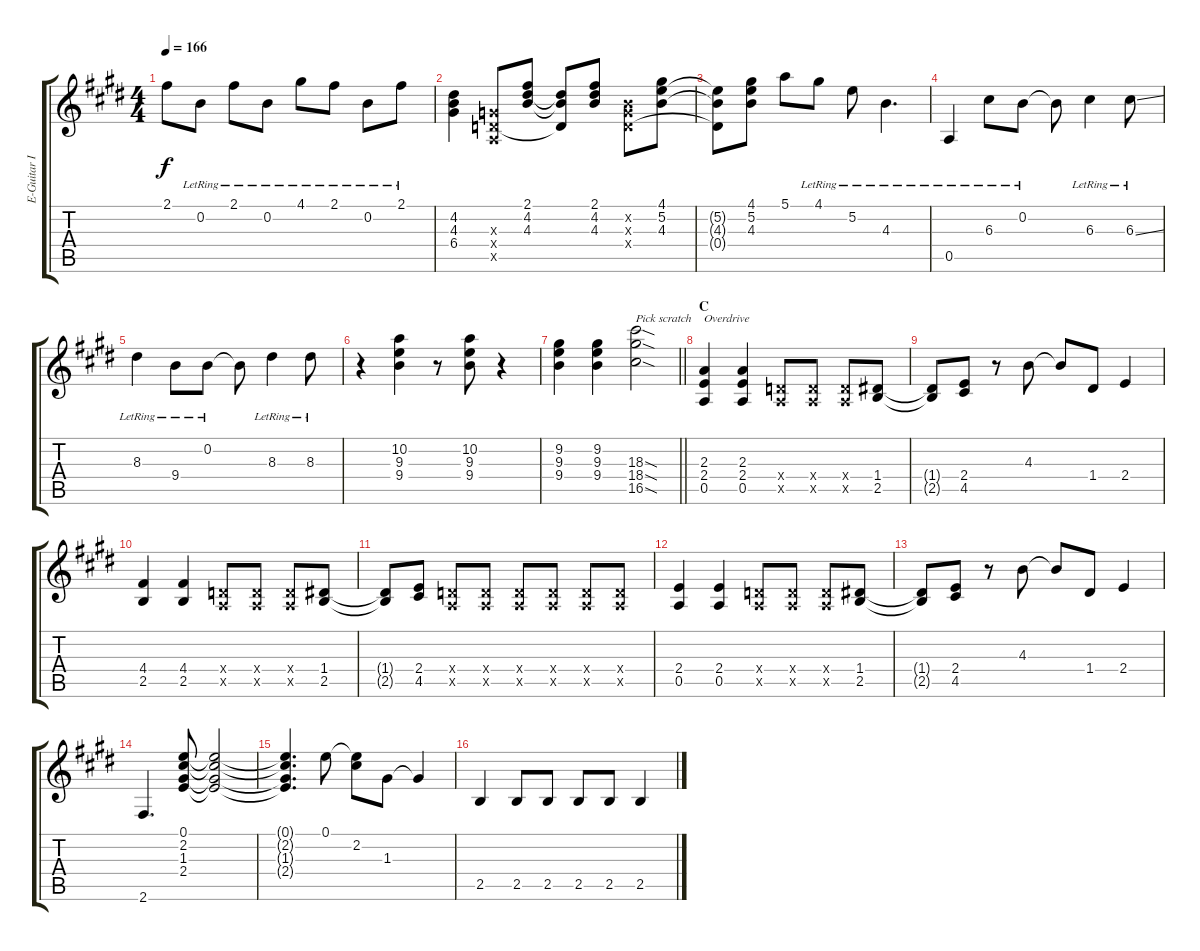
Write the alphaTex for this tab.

\track ("E-Guitar I (Rythm)" "E-Guitar I") {instrument electricguitarclean}
\staff {score tabs}
\tuning (E4 B3 G3 D3 A2 E2) {hide}
\ts (4 4)
\tempo 166
\clef g2
\ks e
2.1{t}.8{dy f} 0.2{lr}.8 2.1{lr}.8 0.2{lr}.8 4.1{lr}.8 2.1{lr}.8 0.2{lr}.8 2.1{lr}.8 |
(4.2 4.3 6.4).4 (0.3{x} 0.4{x} 0.5{x}).8 (2.1 4.2 4.3).8 (4.2{t} 4.3{t} 0.4{t}).8 (2.1 4.2 4.3).8 (0.2{x} 0.3{x} 0.4{x}).8 (4.1 5.2 4.3).8 |
(5.2{t} 4.3{t} 0.4{t}).8 (4.1 5.2 4.3).8 5.1.8 4.1{lr}.8 5.2{lr}.8 4.3{lr}.4{d} |
0.5{lr}.4 6.3{lr}.8 0.2{lr}.8 0.2{t}.8 6.3{lr}.4 6.3{ss lr}.8 |
8.3{lr}.4 9.4{lr}.8 0.2{lr}.8 0.2{t}.8 8.3{lr}.4 8.3{lr}.8 |
r.4 (10.2 9.3 9.4).4 r.8 (10.2 9.3 9.4).8 r.4 |
\barLineRight lightlight
(9.2 9.3 9.4).4 (9.2 9.3 9.4).4 (18.3{sod} 18.4{sod} 16.5{sod}).2{txt "Pick scratch" volume 10 instrument overdrivenguitar} |
\section ("" "C")
(2.3 2.4 0.5).4{txt "Overdrive" instrument overdrivenguitar} (2.3 2.4 0.5).4 (0.4{x} 0.5{x}).8 (0.4{x} 0.5{x}).8 (0.4{x} 0.5{x}).8 (1.4 2.5).8 |
(1.4{t} 2.5{t}).8 (2.4 4.5).8 r.8 4.3.8 4.3{t}.8 1.4.8 2.4.4 |
(4.4 2.5).4 (4.4 2.5).4 (0.4{x} 0.5{x}).8 (0.4{x} 0.5{x}).8 (0.4{x} 0.5{x}).8 (1.4 2.5).8 |
(1.4{t} 2.5{t}).8 (2.4 4.5).8 (0.4{x} 0.5{x}).8 (0.4{x} 0.5{x}).8 (0.4{x} 0.5{x}).8 (0.4{x} 0.5{x}).8 (0.4{x} 0.5{x}).8 (0.4{x} 0.5{x}).8 |
(2.4 0.5).4 (2.4 0.5).4 (0.4{x} 0.5{x}).8 (0.4{x} 0.5{x}).8 (0.4{x} 0.5{x}).8 (1.4 2.5).8 |
(1.4{t} 2.5{t}).8 (2.4 4.5).8 r.8 4.3.8 4.3{t}.8 1.4.8 2.4.4 |
2.6.4{d} (0.1 2.2 1.3 2.4).8 (0.1{t} 2.2{t} 1.3{t} 2.4{t}).2 |
(0.1{t} 2.2{t} 1.3{t} 2.4{t}).4{d} 0.1.8 (0.1{t} 2.2).8 1.3.8 1.3{t}.4 |
2.5.4 2.5.8 2.5.8 2.5.8 2.5.8 2.5.4
